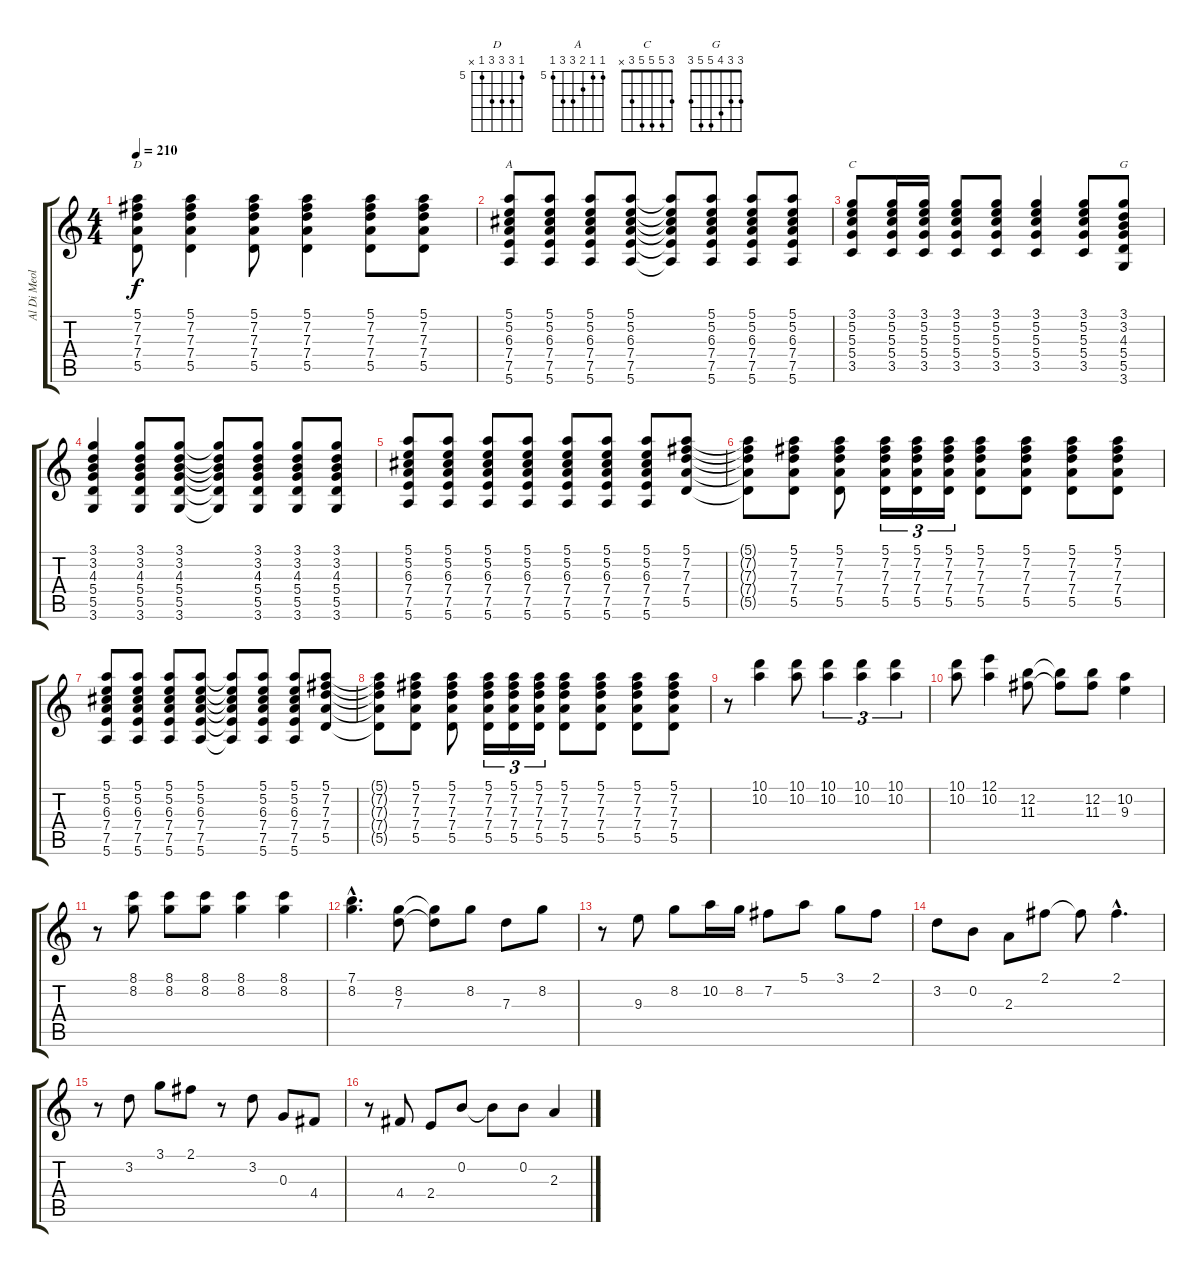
\track ("Al Di Meola" "Al Di Meol") {instrument acousticguitarnylon}
\staff {score tabs}
\tuning (E4 B3 G3 D3 A2 E2) {hide}
\chord ("D" 5 7 7 7 5 x) {firstfret 5}
\chord ("A" 5 5 6 7 7 5) {firstfret 5}
\chord ("C" 3 5 5 5 3 x)
\chord ("G" 3 3 4 5 5 3)
\ts (4 4)
\tempo 210
\clef g2
\ks c
(5.1 7.2 7.3 7.4 5.5).8{ch "D" dy f} (5.1 7.2 7.3 7.4 5.5).4 (5.1 7.2 7.3 7.4 5.5).8 (5.1 7.2 7.3 7.4 5.5).4 (5.1 7.2 7.3 7.4 5.5).8 (5.1 7.2 7.3 7.4 5.5).8 |
(5.1 5.2 6.3 7.4 7.5 5.6).8{ch "A"} (5.1 5.2 6.3 7.4 7.5 5.6).8 (5.1 5.2 6.3 7.4 7.5 5.6).8 (5.1 5.2 6.3 7.4 7.5 5.6).8 (5.1{t} 5.2{t} 6.3{t} 7.4{t} 7.5{t} 5.6{t}).8 (5.1 5.2 6.3 7.4 7.5 5.6).8 (5.1 5.2 6.3 7.4 7.5 5.6).8 (5.1 5.2 6.3 7.4 7.5 5.6).8 |
(3.1 5.2 5.3 5.4 3.5).8{ch "C"} (3.1 5.2 5.3 5.4 3.5).16 (3.1 5.2 5.3 5.4 3.5).16 (3.1 5.2 5.3 5.4 3.5).8 (3.1 5.2 5.3 5.4 3.5).8 (3.1 5.2 5.3 5.4 3.5).4 (3.1 5.2 5.3 5.4 3.5).8 (3.1 3.2 4.3 5.4 5.5 3.6).8{ch "G"} |
(3.1 3.2 4.3 5.4 5.5 3.6).4 (3.1 3.2 4.3 5.4 5.5 3.6).8 (3.1 3.2 4.3 5.4 5.5 3.6).8 (3.1{t} 3.2{t} 4.3{t} 5.4{t} 5.5{t} 3.6{t}).8 (3.1 3.2 4.3 5.4 5.5 3.6).8 (3.1 3.2 4.3 5.4 5.5 3.6).8 (3.1 3.2 4.3 5.4 5.5 3.6).8 |
(5.1 5.2 6.3 7.4 7.5 5.6).8 (5.1 5.2 6.3 7.4 7.5 5.6).8 (5.1 5.2 6.3 7.4 7.5 5.6).8 (5.1 5.2 6.3 7.4 7.5 5.6).8 (5.1 5.2 6.3 7.4 7.5 5.6).8 (5.1 5.2 6.3 7.4 7.5 5.6).8 (5.1 5.2 6.3 7.4 7.5 5.6).8 (5.1 7.2 7.3 7.4 5.5).8 |
(5.1{t} 7.2{t} 7.3{t} 7.4{t} 5.5{t}).8 (5.1 7.2 7.3 7.4 5.5).8 (5.1 7.2 7.3 7.4 5.5).8 (5.1 7.2 7.3 7.4 5.5).16{tu (3 2)} (5.1 7.2 7.3 7.4 5.5).16{tu (3 2)} (5.1 7.2 7.3 7.4 5.5).16{tu (3 2)} (5.1 7.2 7.3 7.4 5.5).8 (5.1 7.2 7.3 7.4 5.5).8 (5.1 7.2 7.3 7.4 5.5).8 (5.1 7.2 7.3 7.4 5.5).8 |
(5.1 5.2 6.3 7.4 7.5 5.6).8 (5.1 5.2 6.3 7.4 7.5 5.6).8 (5.1 5.2 6.3 7.4 7.5 5.6).8 (5.1 5.2 6.3 7.4 7.5 5.6).8 (5.1{t} 5.2{t} 6.3{t} 7.4{t} 7.5{t} 5.6{t}).8 (5.1 5.2 6.3 7.4 7.5 5.6).8 (5.1 5.2 6.3 7.4 7.5 5.6).8 (5.1 7.2 7.3 7.4 5.5).8 |
(5.1{t} 7.2{t} 7.3{t} 7.4{t} 5.5{t}).8 (5.1 7.2 7.3 7.4 5.5).8 (5.1 7.2 7.3 7.4 5.5).8 (5.1 7.2 7.3 7.4 5.5).16{tu (3 2)} (5.1 7.2 7.3 7.4 5.5).16{tu (3 2)} (5.1 7.2 7.3 7.4 5.5).16{tu (3 2)} (5.1 7.2 7.3 7.4 5.5).8 (5.1 7.2 7.3 7.4 5.5).8 (5.1 7.2 7.3 7.4 5.5).8 (5.1 7.2 7.3 7.4 5.5).8 |
r.8 (10.1 10.2).4 (10.1 10.2).8 (10.1 10.2).4{tu (3 2)} (10.1 10.2).4{tu (3 2)} (10.1 10.2).4{tu (3 2)} |
(10.1 10.2).8 (12.1 10.2).4 (12.2 11.3).8 (12.2{t} 11.3{t}).8 (12.2 11.3).8 (10.2 9.3).4 |
r.8 (8.1 8.2).8 (8.1 8.2).8 (8.1 8.2).8 (8.1 8.2).4 (8.1 8.2).4 |
(7.1{hac} 8.2{hac}).4{d} (8.2 7.3).8 (8.2{t} 7.3{t}).8 8.2.8 7.3.8 8.2.8 |
r.8 9.3.8 8.2.8 10.2.16 8.2.16 7.2.8 5.1.8 3.1.8 2.1.8 |
3.2.8 0.2.8 2.3.8 2.1.8 2.1{t}.8 2.1{hac}.4{d} |
r.8 3.2.8 3.1.8 2.1.8 r.8 3.2.8 0.3.8 4.4.8 |
r.8 4.4.8 2.4.8 0.2.8 0.2{t}.8 0.2.8 2.3.4
